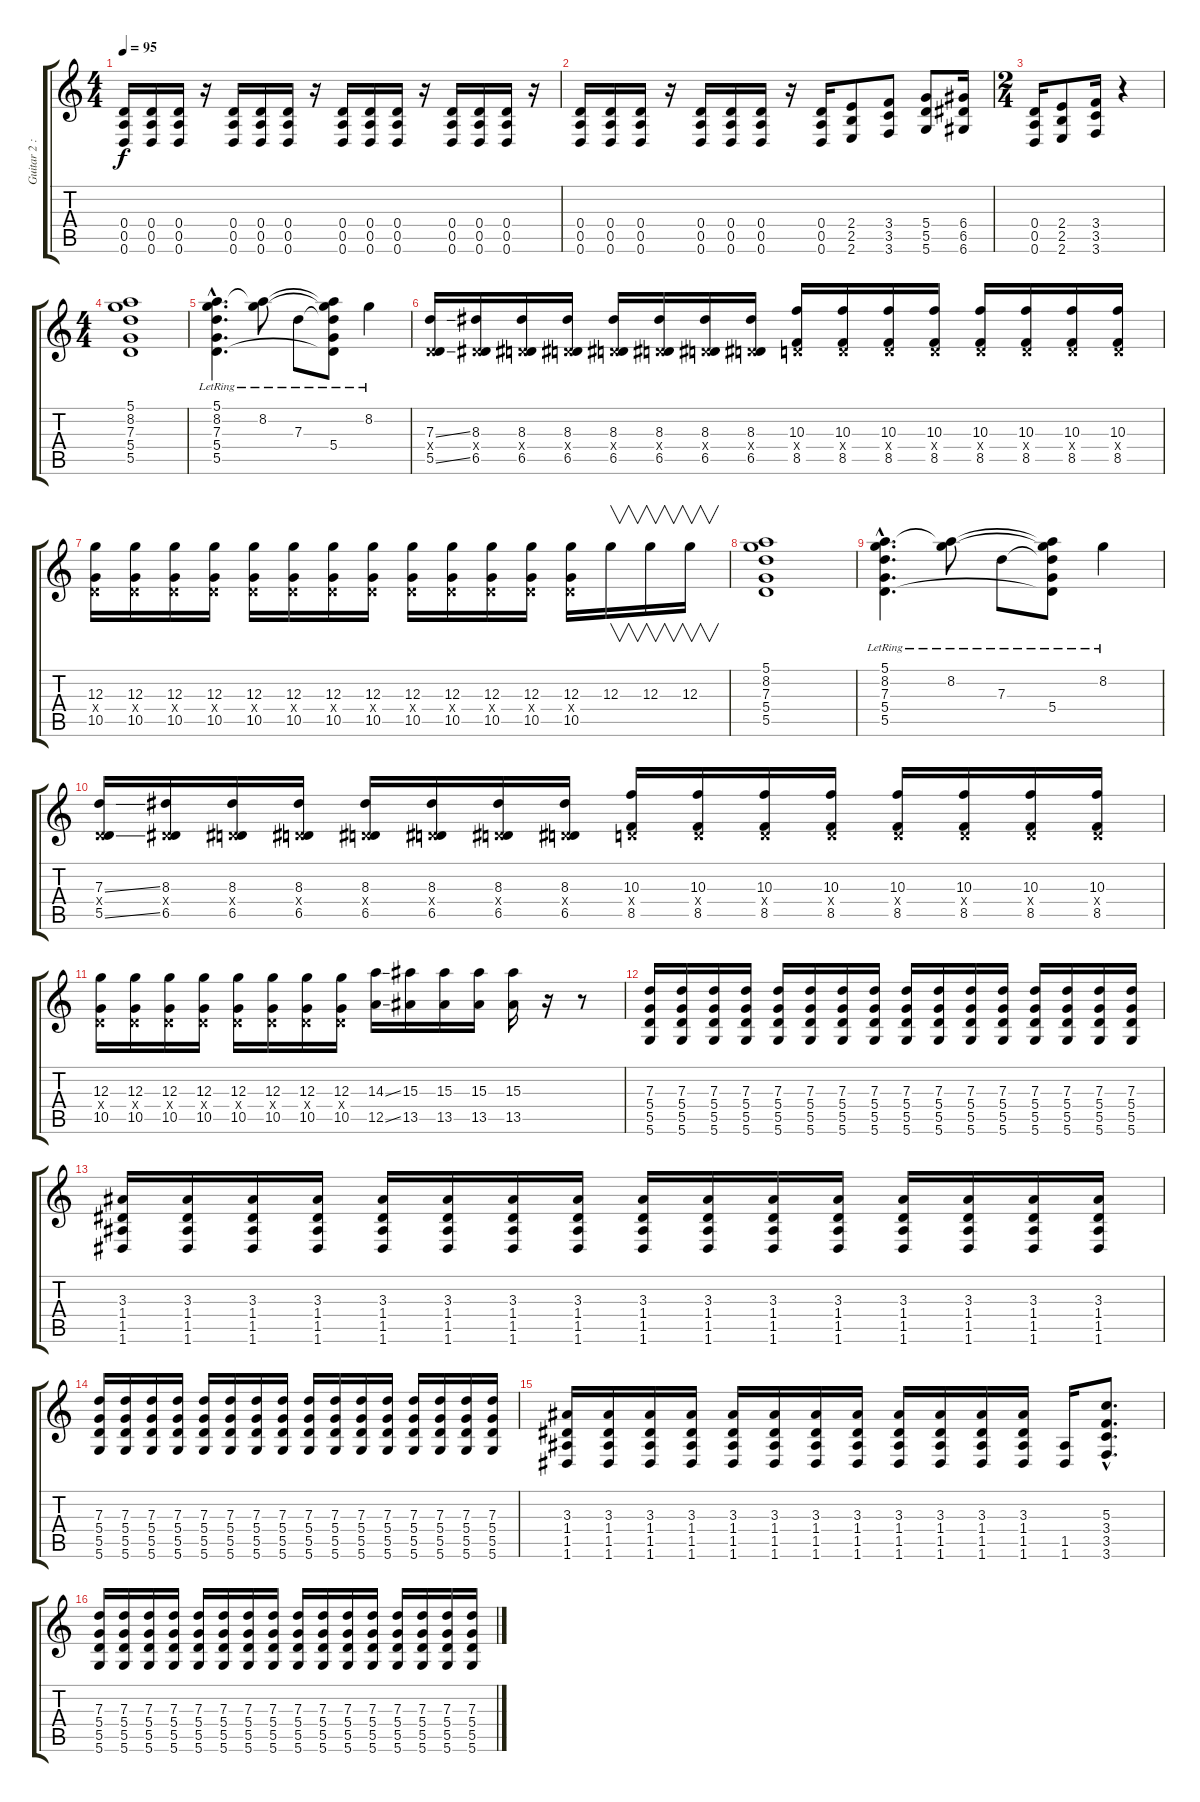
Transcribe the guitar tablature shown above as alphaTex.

\track ("Guitar 2 : Todd Weinstock" "Guitar 2 :") {instrument distortionguitar}
\staff {score tabs}
\tuning (E4 B3 G3 D3 A2 D2) {hide}
\ts (4 4)
\tempo 95
\clef g2
\ks c
(0.4 0.5 0.6).16{dy f} (0.4 0.5 0.6).16 (0.4 0.5 0.6).16 r.16 (0.4 0.5 0.6).16 (0.4 0.5 0.6).16 (0.4 0.5 0.6).16 r.16 (0.4 0.5 0.6).16 (0.4 0.5 0.6).16 (0.4 0.5 0.6).16 r.16 (0.4 0.5 0.6).16 (0.4 0.5 0.6).16 (0.4 0.5 0.6).16 r.16 |
(0.4 0.5 0.6).16 (0.4 0.5 0.6).16 (0.4 0.5 0.6).16 r.16 (0.4 0.5 0.6).16 (0.4 0.5 0.6).16 (0.4 0.5 0.6).16 r.16 (0.4 0.5 0.6).16 (2.4 2.5 2.6).8 (3.4 3.5 3.6).8 (5.4 5.5 5.6).8 (6.4 6.5 6.6).16 |
\ts (2 4)
(0.4 0.5 0.6).16 (2.4 2.5 2.6).8 (3.4 3.5 3.6).16 r.4 |
\ts (4 4)
(5.1 8.2 7.3 5.4 5.5).1{instrument overdrivenguitar} |
(5.1{hac lr} 8.2{hac lr} 7.3{hac lr} 5.4{hac lr} 5.5{hac lr}).4{d} (5.1{t} 8.2{lr}).8 7.3{lr}.8 (5.1{t} 8.2{t} 7.3{t} 5.4{lr} 5.5{t}).8 8.2{lr}.4 |
(7.3{ss} 0.4{x} 5.5{ss}).16{instrument overdrivenguitar} (8.3 0.4{x} 6.5).16 (8.3 0.4{x} 6.5).16 (8.3 0.4{x} 6.5).16 (8.3 0.4{x} 6.5).16 (8.3 0.4{x} 6.5).16 (8.3 0.4{x} 6.5).16 (8.3 0.4{x} 6.5).16 (10.3 0.4{x} 8.5).16 (10.3 0.4{x} 8.5).16 (10.3 0.4{x} 8.5).16 (10.3 0.4{x} 8.5).16 (10.3 0.4{x} 8.5).16 (10.3 0.4{x} 8.5).16 (10.3 0.4{x} 8.5).16 (10.3 0.4{x} 8.5).16 |
(12.3 0.4{x} 10.5).16 (12.3 0.4{x} 10.5).16 (12.3 0.4{x} 10.5).16 (12.3 0.4{x} 10.5).16 (12.3 0.4{x} 10.5).16 (12.3 0.4{x} 10.5).16 (12.3 0.4{x} 10.5).16 (12.3 0.4{x} 10.5).16 (12.3 0.4{x} 10.5).16 (12.3 0.4{x} 10.5).16 (12.3 0.4{x} 10.5).16 (12.3 0.4{x} 10.5).16 (12.3 0.4{x} 10.5).16 12.3.16{v} 12.3.16{v} 12.3.16{v} |
(5.1 8.2 7.3 5.4 5.5).1{instrument overdrivenguitar} |
(5.1{hac lr} 8.2{hac lr} 7.3{hac lr} 5.4{hac lr} 5.5{hac lr}).4{d} (5.1{t} 8.2{lr}).8 7.3{lr}.8 (5.1{t} 8.2{t} 7.3{t} 5.4{lr} 5.5{t}).8 8.2{lr}.4 |
(7.3{ss} 0.4{x} 5.5{ss}).16{instrument overdrivenguitar} (8.3 0.4{x} 6.5).16 (8.3 0.4{x} 6.5).16 (8.3 0.4{x} 6.5).16 (8.3 0.4{x} 6.5).16 (8.3 0.4{x} 6.5).16 (8.3 0.4{x} 6.5).16 (8.3 0.4{x} 6.5).16 (10.3 0.4{x} 8.5).16 (10.3 0.4{x} 8.5).16 (10.3 0.4{x} 8.5).16 (10.3 0.4{x} 8.5).16 (10.3 0.4{x} 8.5).16 (10.3 0.4{x} 8.5).16 (10.3 0.4{x} 8.5).16 (10.3 0.4{x} 8.5).16 |
(12.3 0.4{x} 10.5).16 (12.3 0.4{x} 10.5).16 (12.3 0.4{x} 10.5).16 (12.3 0.4{x} 10.5).16 (12.3 0.4{x} 10.5).16 (12.3 0.4{x} 10.5).16 (12.3 0.4{x} 10.5).16 (12.3 0.4{x} 10.5).16 (14.3{ss} 12.5{ss}).16 (15.3 13.5).16 (15.3 13.5).16 (15.3 13.5).16 (15.3 13.5).16 r.16 r.8 |
(7.3 5.4 5.5 5.6).16{instrument distortionguitar} (7.3 5.4 5.5 5.6).16 (7.3 5.4 5.5 5.6).16 (7.3 5.4 5.5 5.6).16 (7.3 5.4 5.5 5.6).16 (7.3 5.4 5.5 5.6).16 (7.3 5.4 5.5 5.6).16 (7.3 5.4 5.5 5.6).16 (7.3 5.4 5.5 5.6).16 (7.3 5.4 5.5 5.6).16 (7.3 5.4 5.5 5.6).16 (7.3 5.4 5.5 5.6).16 (7.3 5.4 5.5 5.6).16 (7.3 5.4 5.5 5.6).16 (7.3 5.4 5.5 5.6).16 (7.3 5.4 5.5 5.6).16 |
(3.3 1.4 1.5 1.6).16 (3.3 1.4 1.5 1.6).16 (3.3 1.4 1.5 1.6).16 (3.3 1.4 1.5 1.6).16 (3.3 1.4 1.5 1.6).16 (3.3 1.4 1.5 1.6).16 (3.3 1.4 1.5 1.6).16 (3.3 1.4 1.5 1.6).16 (3.3 1.4 1.5 1.6).16 (3.3 1.4 1.5 1.6).16 (3.3 1.4 1.5 1.6).16 (3.3 1.4 1.5 1.6).16 (3.3 1.4 1.5 1.6).16 (3.3 1.4 1.5 1.6).16 (3.3 1.4 1.5 1.6).16 (3.3 1.4 1.5 1.6).16 |
(7.3 5.4 5.5 5.6).16 (7.3 5.4 5.5 5.6).16 (7.3 5.4 5.5 5.6).16 (7.3 5.4 5.5 5.6).16 (7.3 5.4 5.5 5.6).16 (7.3 5.4 5.5 5.6).16 (7.3 5.4 5.5 5.6).16 (7.3 5.4 5.5 5.6).16 (7.3 5.4 5.5 5.6).16 (7.3 5.4 5.5 5.6).16 (7.3 5.4 5.5 5.6).16 (7.3 5.4 5.5 5.6).16 (7.3 5.4 5.5 5.6).16 (7.3 5.4 5.5 5.6).16 (7.3 5.4 5.5 5.6).16 (7.3 5.4 5.5 5.6).16 |
(3.3 1.4 1.5 1.6).16 (3.3 1.4 1.5 1.6).16 (3.3 1.4 1.5 1.6).16 (3.3 1.4 1.5 1.6).16 (3.3 1.4 1.5 1.6).16 (3.3 1.4 1.5 1.6).16 (3.3 1.4 1.5 1.6).16 (3.3 1.4 1.5 1.6).16 (3.3 1.4 1.5 1.6).16 (3.3 1.4 1.5 1.6).16 (3.3 1.4 1.5 1.6).16 (3.3 1.4 1.5 1.6).16 (1.5 1.6).16 (5.3{hac} 3.4{hac} 3.5{hac} 3.6{hac}).8{d} |
(7.3 5.4 5.5 5.6).16{instrument distortionguitar} (7.3 5.4 5.5 5.6).16 (7.3 5.4 5.5 5.6).16 (7.3 5.4 5.5 5.6).16 (7.3 5.4 5.5 5.6).16 (7.3 5.4 5.5 5.6).16 (7.3 5.4 5.5 5.6).16 (7.3 5.4 5.5 5.6).16 (7.3 5.4 5.5 5.6).16 (7.3 5.4 5.5 5.6).16 (7.3 5.4 5.5 5.6).16 (7.3 5.4 5.5 5.6).16 (7.3 5.4 5.5 5.6).16 (7.3 5.4 5.5 5.6).16 (7.3 5.4 5.5 5.6).16 (7.3 5.4 5.5 5.6).16
